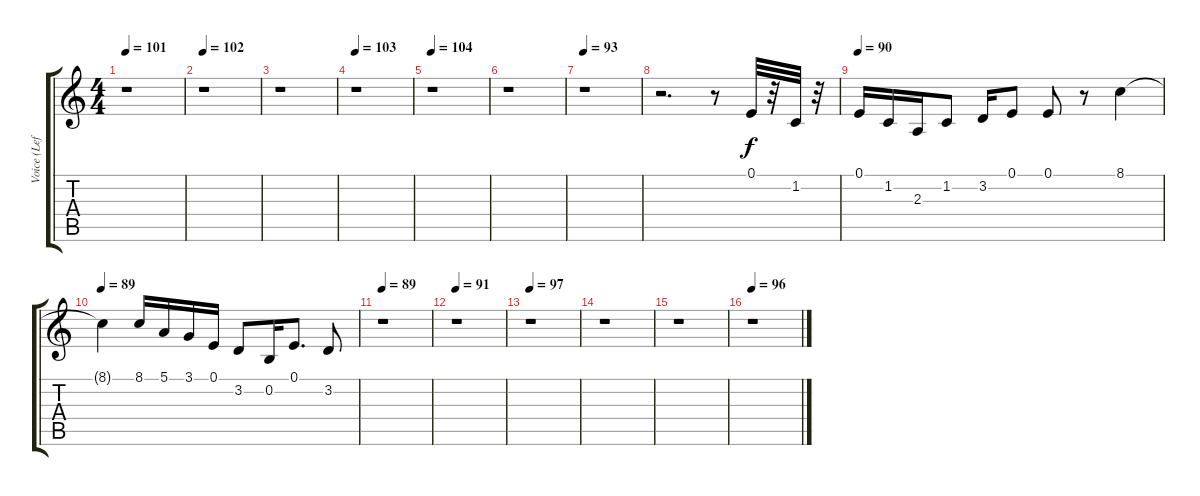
\track ("Voice (Left)" "Voice (Lef") {instrument synthvoice}
\staff {score tabs}
\tuning (E4 B3 G3 D3 A2 E2) {hide}
\ts (4 4)
\tempo 101
\clef g2
\ks c
r.1{dy f} |
\tempo 102
r.1 |
r.1 |
\tempo 103
r.1 |
\tempo 104
r.1 |
r.1 |
\tempo 93
r.1 |
r.2{d} r.8 0.1.32 r.32 1.2.32 r.32 |
\tempo 90
0.1.16 1.2.16 2.3.16 1.2.8 3.2.16 0.1.8 0.1.8 r.8 8.1.4 |
\tempo 89
8.1{t}.4 8.1.16 5.1.16 3.1.16 0.1.16 3.2.8 0.2.16 0.1.8{d} 3.2.8 |
\tempo 89
r.1 |
\tempo 91
r.1 |
\tempo 97
r.1 |
r.1 |
r.1 |
\tempo 96
r.1
